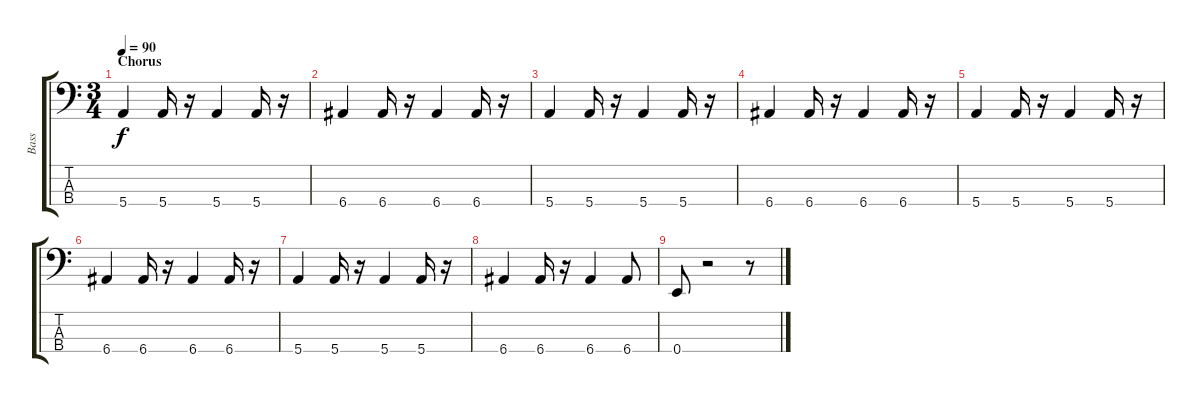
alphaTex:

\track ("Bass" "Bass") {instrument electricbassfinger}
\staff {score tabs}
\tuning (G2 D2 A1 E1) {hide}
\ts (3 4)
\section ("" "Chorus")
\tempo 90
\clef f4
\ks c
5.4.4{dy f} 5.4.16 r.16 5.4.4 5.4.16 r.16 |
6.4.4 6.4.16 r.16 6.4.4 6.4.16 r.16 |
5.4.4 5.4.16 r.16 5.4.4 5.4.16 r.16 |
6.4.4 6.4.16 r.16 6.4.4 6.4.16 r.16 |
5.4.4 5.4.16 r.16 5.4.4 5.4.16 r.16 |
6.4.4 6.4.16 r.16 6.4.4 6.4.16 r.16 |
5.4.4 5.4.16 r.16 5.4.4 5.4.16 r.16 |
6.4.4 6.4.16 r.16 6.4.4 6.4.8 |
0.4.8 r.2 r.8
